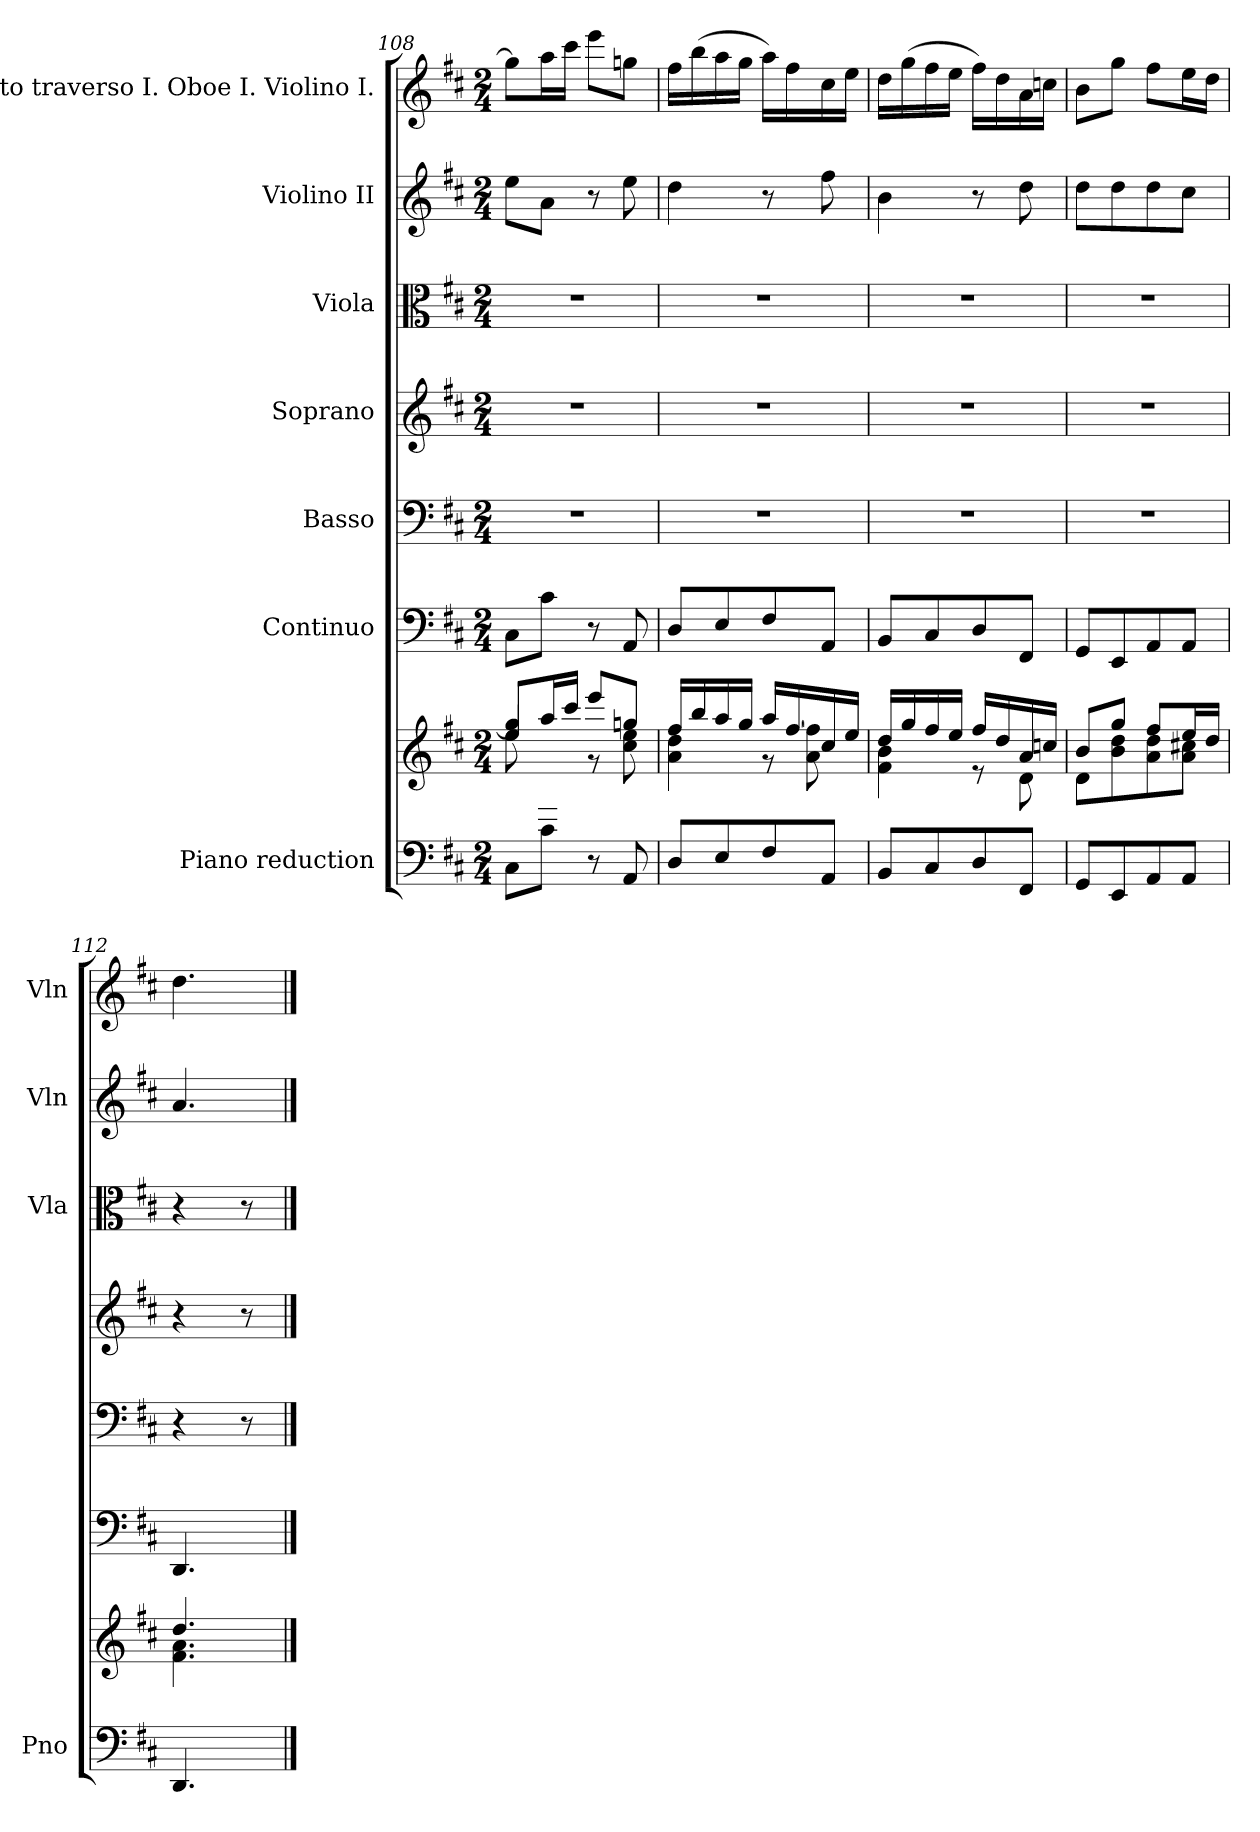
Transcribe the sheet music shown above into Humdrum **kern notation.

**kern	**kern	**kern	**kern	**kern	**kern	**kern	**kern
*part7	*part7	*part6	*part5	*part4	*part3	*part2	*part1
*staff8	*staff7	*staff6	*staff5	*staff4	*staff3	*staff2	*staff1
*I"Piano reduction	*	*I"Continuo	*I"Basso	*I"Soprano	*I"Viola	*I"Violino II	*I"Flauto traverso I. Oboe I. Violino I.
*I'Pno	*	*	*	*	*I'Vla	*I'Vln	*I'Vln
*clefF4	*clefG2	*clefF4	*clefF4	*clefG2	*clefC3	*clefG2	*clefG2
*k[f#c#]	*k[f#c#]	*k[f#c#]	*k[f#c#]	*k[f#c#]	*k[f#c#]	*k[f#c#]	*k[f#c#]
*M2/4	*M2/4	*M2/4	*M2/4	*M2/4	*M2/4	*M2/4	*M2/4
=108	=108	=108	=108	=108	=108	=108	=108
*^	*^	*	*	*	*	*	*
*	*	*	*^	*	*	*	*	*	*
8ryy	8C#\L	8gg#/L]	8ee\L	4ee/	8C#\L	2r	2r	2r	8ee\L	8gg#\L]
8a/J	8c#\J	16aa/L	8ryy	.	8c#\J	.	.	.	8a\J	16aa\L
.	.	16ccc#/JJ	.	.	.	.	.	.	.	16ccc#\JJ
4ryy	8r	8eee/L	8r	4ryy	8r	.	.	.	8r	8eee\L
.	8AA/	8ggn/J	8cc#\ 8ee\	.	8AA/	.	.	.	8ee\	8ggn\J
*v	*v	*	*	*	*	*	*	*	*	*
*	*	*v	*v	*	*	*	*	*	*
=109	=109	=109	=109	=109	=109	=109	=109	=109
8D/L	16ff#/LL	4a\ 4dd\	8D/L	2r	2r	2r	4dd\	16ff#\LL
.	16bb/	.	.	.	.	.	.	(16bb\
8E/	16aa/	.	8E/	.	.	.	.	16aa\
.	16gg/JJ	.	.	.	.	.	.	16gg\JJ
8F#/	16aa/LL	8r	8F#/	.	.	.	8r	16aa\LL)
.	[16ff#/	.	.	.	.	.	.	16ff#\
8AA/J	16cc#/	8a\ 8ff#\]	8AA/J	.	.	.	8ff#\	16cc#\
.	16ee/JJ	.	.	.	.	.	.	16ee\JJ
=110	=110	=110	=110	=110	=110	=110	=110	=110
8BB/L	16dd/LL	4f#\ 4b\	8BB/L	2r	2r	2r	4b\	16dd\LL
.	16gg/	.	.	.	.	.	.	(16gg\
8C#/	16ff#/	.	8C#/	.	.	.	.	16ff#\
.	16ee/JJ	.	.	.	.	.	.	16ee\JJ
8D/	16ff#/LL	8r	8D/	.	.	.	8r	16ff#\LL)
.	16dd/	.	.	.	.	.	.	16dd\
8FF#/J	16a/	8d\	8FF#/J	.	.	.	8dd\	16a\
.	16ccn/JJ	.	.	.	.	.	.	16ccn\JJ
=111	=111	=111	=111	=111	=111	=111	=111	=111
8GG/L	8b/L	8d\L	8GG/L	2r	2r	2r	8dd\L	8b\L
8EE/	8gg/J	8b\ 8dd\	8EE/	.	.	.	8dd\	8gg\J
8AA/	8ff#/L	8a\ 8dd\	8AA/	.	.	.	8dd\	8ff#\L
8AA/J	16ee/L	8a\ 8cc#X\J	8AA/J	.	.	.	8cc#\J	16ee\L
.	16dd/JJ	.	.	.	.	.	.	16dd\JJ
=112	=112	=112	=112	=112	=112	=112	=112	=112
4.DD/	4.dd/	4.f#\ 4.a\	4.DD/	4r	4r	4r	4.a/	4.dd\
.	.	.	.	8r	8r	8r	.	.
*	*v	*v	*	*	*	*	*	*
==	==	==	==	==	==	==	==
*-	*-	*-	*-	*-	*-	*-	*-
